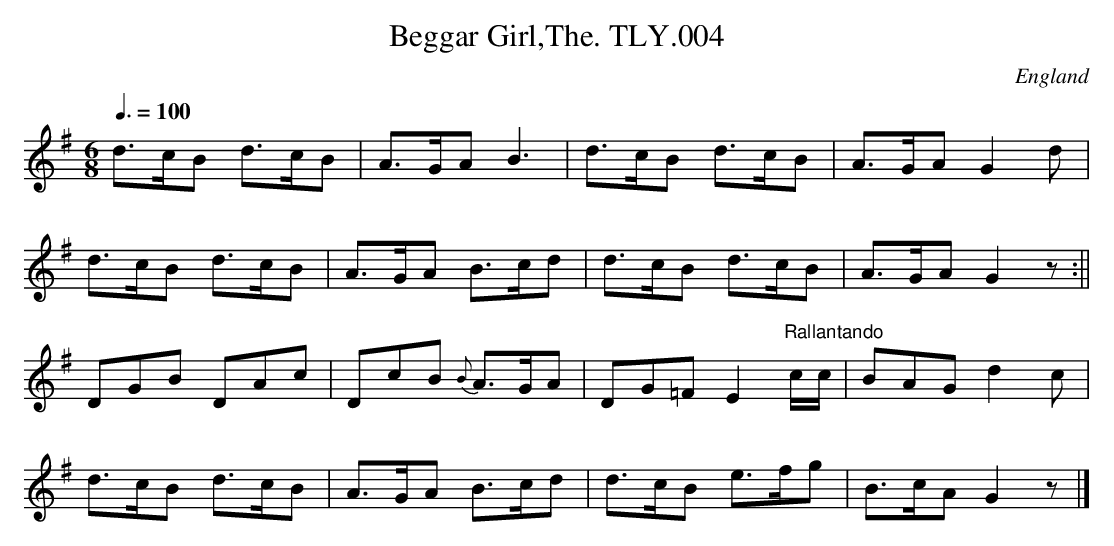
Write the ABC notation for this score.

X:1
T:Beggar Girl,The. TLY.004
M:6/8
L:1/8
Q:3/8=100
O:England
K:G major
d>cB d>cB|A>GA B3|d>cB d>cB|A>GA G2d|!
d>cB d>cB| A>GA B>cd|d>cB d>cB|A>GA G2z:||!
DGB DAc|DcB {B}A>GA|DG=F E2 "^Rallantando"c/c/|BAG d2 c|!
d>cB d>cB|A>GA B>cd|d>cB e>fg|B>cA G2 z|]
